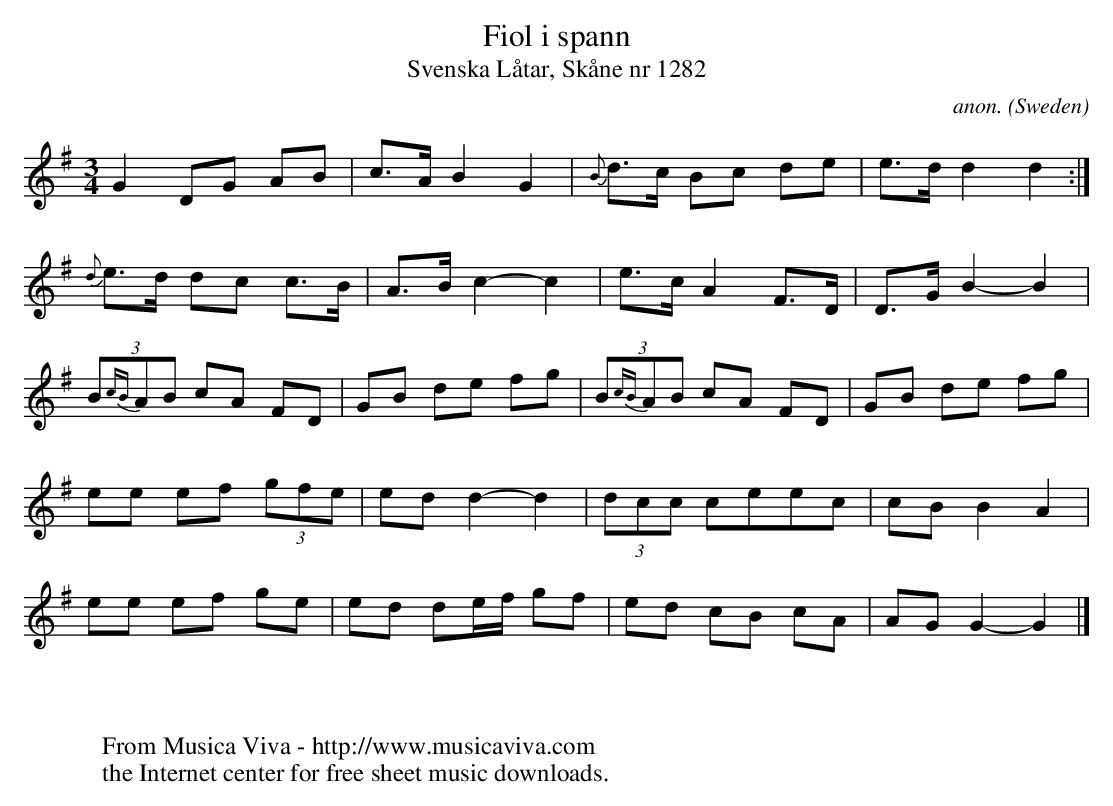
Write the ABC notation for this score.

X:1
T:Fiol i spann
T:Svenska L\aatar, Sk\aane nr 1282
C:anon.
O:Sweden
M:3/4
L:1/8
K:G
G2 DG AB | c>A B2 G2| {B}d>c - Bc de|e>d d2 d2:|
{d}e>d dc  c>B|A>B c2-c2|e>c - A2 F>D|D>G B2 - B2 |
(3 B{cB}AB - cA FD|GB de fg|(3 B{cB}AB - cA FD|GB de fg|
ee ef (3g-fe|ed d2-d2|(3d-cc ceec|cB B2 A2|
ee ef ge|ed de/2-f/2 gf|ed cB cA|AG G2 - G2|]
W:
W:
W:  From Musica Viva - http://www.musicaviva.com
W:  the Internet center for free sheet music downloads.
